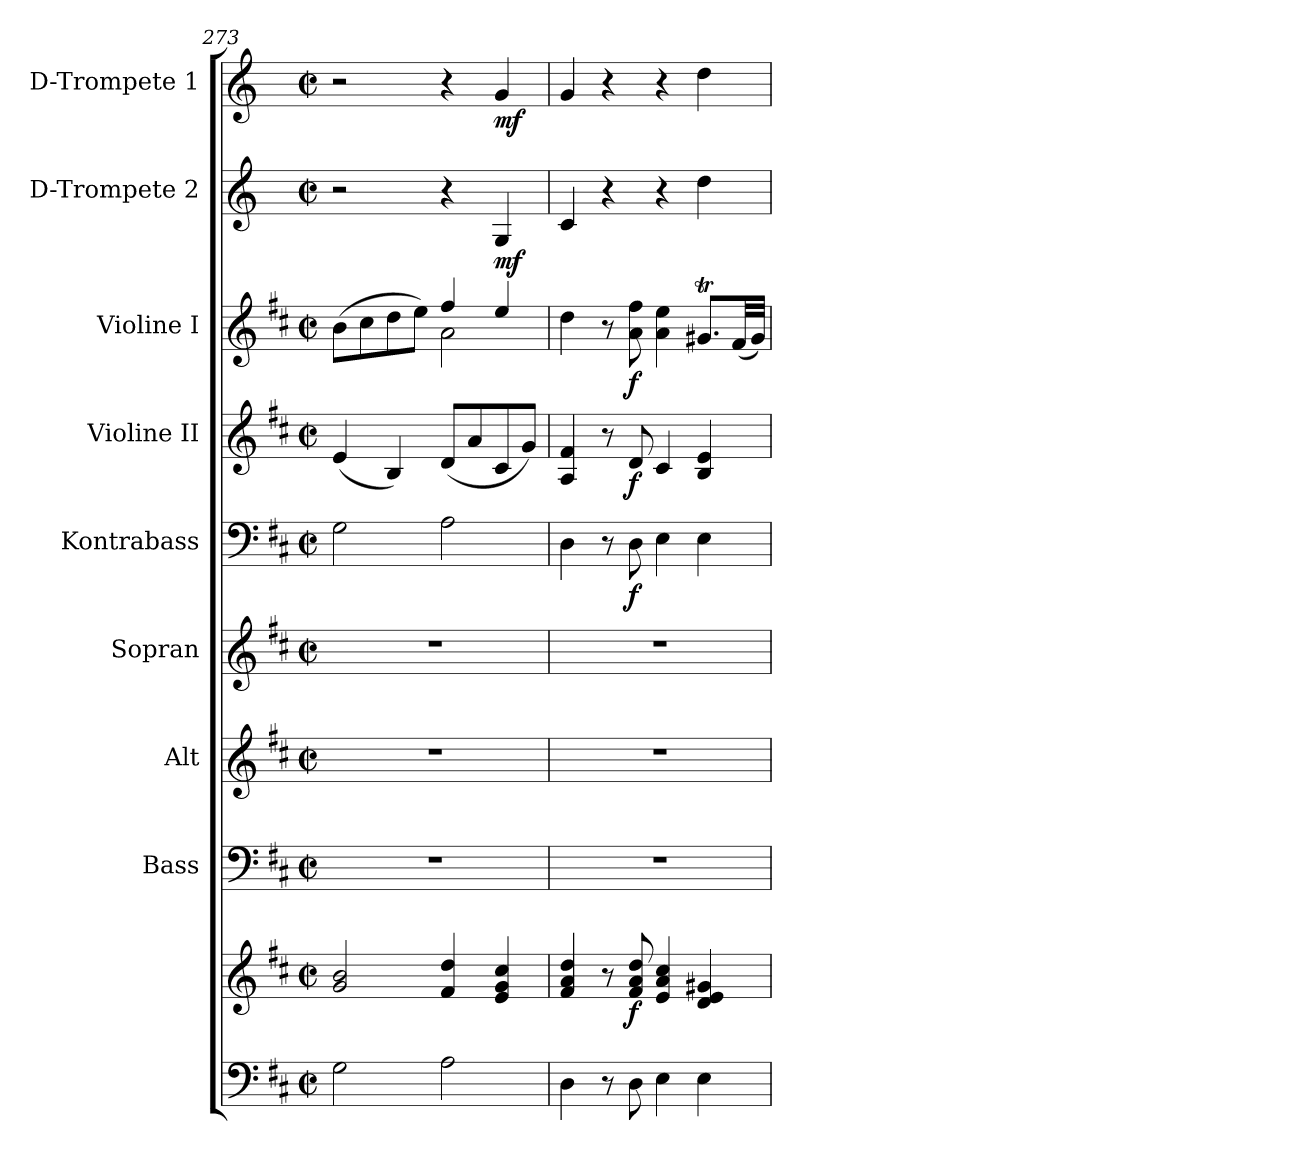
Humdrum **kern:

**kern	**kern	**dynam	**kern	**kern	**kern	**kern	**dynam	**kern	**dynam	**kern	**dynam	**kern	**dynam	**kern	**dynam
*part9	*part9	*part9	*part8	*part7	*part6	*part5	*part5	*part4	*part4	*part3	*part3	*part2	*part2	*part1	*part1
*staff10	*staff9	*staff9/10	*staff8	*staff7	*staff6	*staff5	*staff5	*staff4	*staff4	*staff3	*staff3	*staff2	*staff2	*staff1	*staff1
*	*	*	*I"Bass	*I"Alt	*I"Sopran	*I"Kontrabass	*	*I"Violine II	*	*I"Violine I	*	*I"D-Trompete 2	*	*I"D-Trompete 1	*
*	*	*	*I'B.	*I'A.	*I'S.	*I'Kb.	*	*I'Vl. II	*	*I'Vl. I	*	*I'D Trp. 2	*	*I'D Trp. 1	*
!!LO:PB:g=z
*clefF4	*clefG2	*	*clefF4	*clefG2	*clefG2	*clefF4	*	*clefG2	*	*clefG2	*	*clefG2	*	*clefG2	*
*	*	*	*	*	*	*ITrd7c12	*	*	*	*	*	*ITrd-1c-2	*	*ITrd-1c-2	*
*k[f#c#]	*k[f#c#]	*	*k[f#c#]	*k[f#c#]	*k[f#c#]	*k[f#c#]	*	*k[f#c#]	*	*k[f#c#]	*	*k[f#c#]	*	*k[f#c#]	*
*D:	*D:	*	*D:	*D:	*D:	*D:	*	*D:	*	*D:	*	*D:	*	*D:	*
*M2/2	*M2/2	*	*M2/2	*M2/2	*M2/2	*M2/2	*	*M2/2	*	*M2/2	*	*M2/2	*	*M2/2	*
*met(c|)	*met(c|)	*	*met(c|)	*met(c|)	*met(c|)	*met(c|)	*	*met(c|)	*	*met(c|)	*	*met(c|)	*	*met(c|)	*
=273	=273	=273	=273	=273	=273	=273	=273	=273	=273	=273	=273	=273	=273	=273	=273
*	*	*	*	*	*	*	*	*	*	*^	*	*	*	*	*
2G\	2g/ 2b/	.	1r	1r	1r	2GG\	.	(<4e/	.	(>8b\L	2ryy	.	2r	.	2r	.
.	.	.	.	.	.	.	.	.	.	8cc#\	.	.	.	.	.	.
.	.	.	.	.	.	.	.	4B/)	.	8dd\	.	.	.	.	.	.
.	.	.	.	.	.	.	.	.	.	8ee\J)	.	.	.	.	.	.
2A\	4f#/ 4dd/	.	.	.	.	2AA\	.	(<8d/L	.	4ff#/	2a\	.	4r	.	4r	.
.	.	.	.	.	.	.	.	8a/	.	.	.	.	.	.	.	.
!	!	!	!	!	!	!	!	!	!	!	!	!	!	!LO:DY:b	!	!LO:DY:b
.	4e/ 4g/ 4cc#/	.	.	.	.	.	.	8c#/	.	4ee/	.	.	4A/	mf	4a/	mf
.	.	.	.	.	.	.	.	8g/J)	.	.	.	.	.	.	.	.
*	*	*	*	*	*	*	*	*	*	*v	*v	*	*	*	*	*
=274	=274	=274	=274	=274	=274	=274	=274	=274	=274	=274	=274	=274	=274	=274	=274
4D\	4f#/ 4a/ 4dd/	.	1r	1r	1r	4DD\	.	4A/ 4f#/	.	4dd\	.	4d/	.	4a/	.
8r	8r	.	.	.	.	8r	.	8r	.	8r	.	4r	.	4r	.
!	!	!LO:DY:b	!	!	!	!	!LO:DY:b	!	!LO:DY:b	!	!LO:DY:b	!	!	!	!
8D\	8f#/ 8a/ 8dd/	f	.	.	.	8DD\	f	8d/	f	8a\ 8ff#\	f	.	.	.	.
4E\	4e/ 4a/ 4cc#/	.	.	.	.	4EE\	.	4c#/	.	4a\ 4ee\	.	4r	.	4r	.
4E\	4d/ 4e/ 4g#X/	.	.	.	.	4EE\	.	4B/ 4e/	.	8.g#Xt/L	.	4ee\	.	4ee\	.
.	.	.	.	.	.	.	.	.	.	(<32f#/LL	.	.	.	.	.
.	.	.	.	.	.	.	.	.	.	32g#/JJJ)	.	.	.	.	.
=	=	=	=	=	=	=	=	=	=	=	=	=	=	=	=
*-	*-	*-	*-	*-	*-	*-	*-	*-	*-	*-	*-	*-	*-	*-	*-
